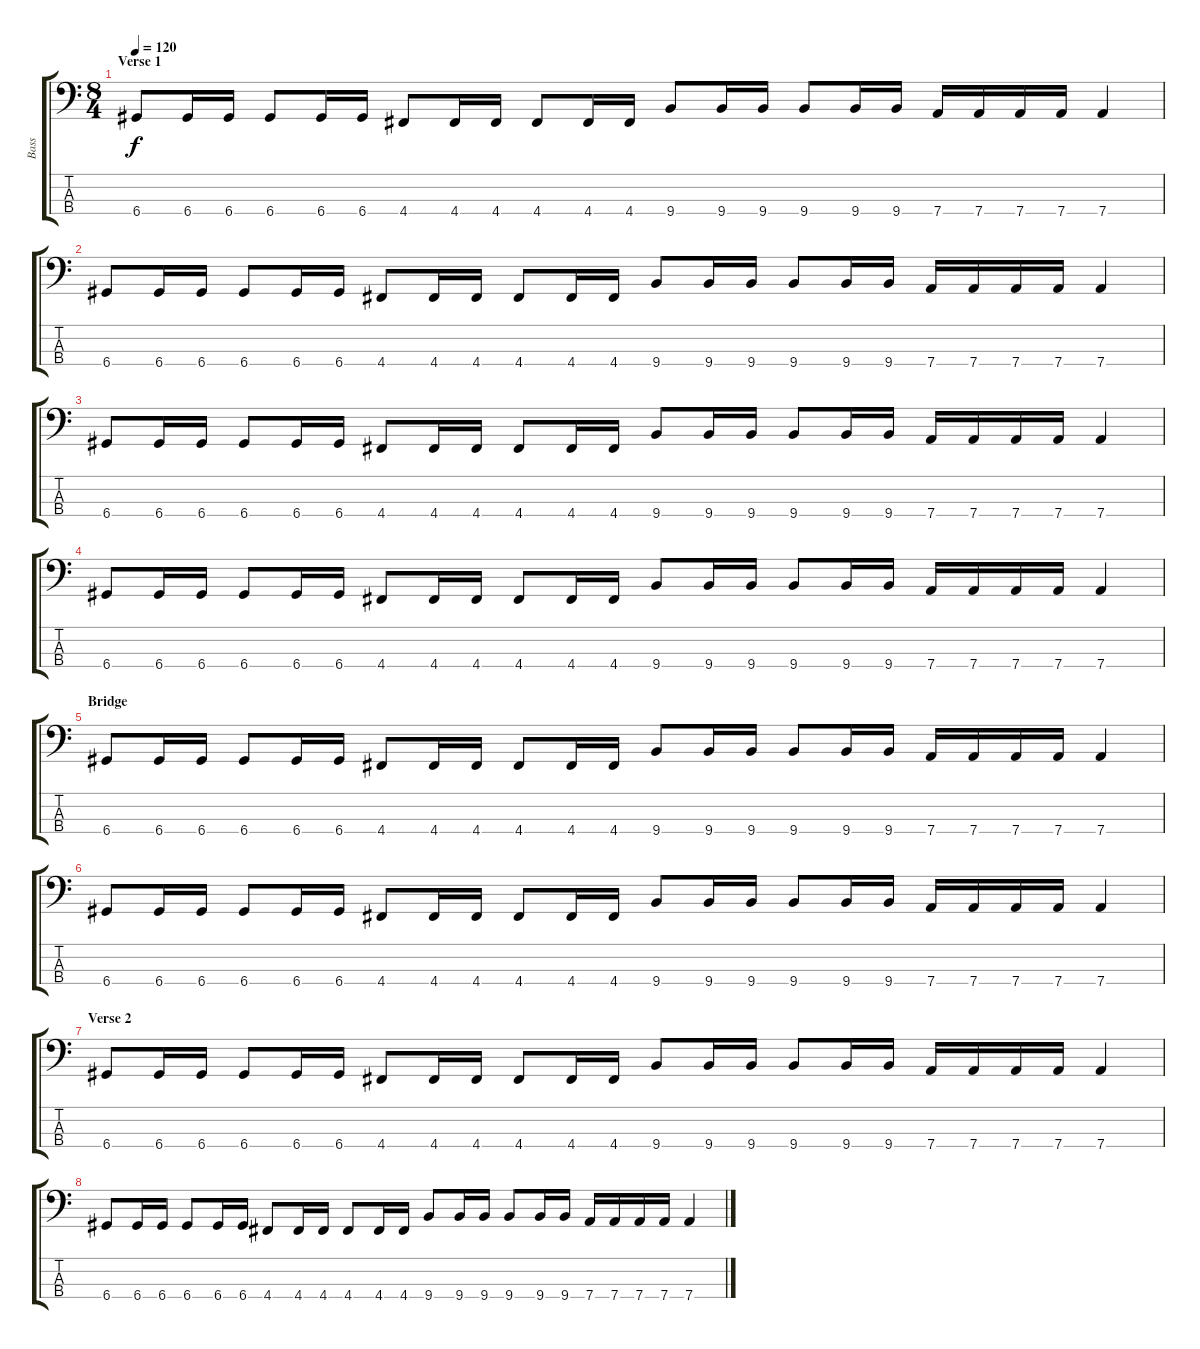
\track ("Bass" "Bass") {instrument electricbassfinger}
\staff {score tabs}
\tuning (G2 D2 A1 D1) {hide}
\ts (8 4)
\section ("" "Verse 1")
\tempo 120
\clef f4
\ks c
6.4.8{dy f} 6.4.16 6.4.16 6.4.8 6.4.16 6.4.16 4.4.8 4.4.16 4.4.16 4.4.8 4.4.16 4.4.16 9.4.8 9.4.16 9.4.16 9.4.8 9.4.16 9.4.16 7.4.16 7.4.16 7.4.16 7.4.16 7.4.4 |
6.4.8 6.4.16 6.4.16 6.4.8 6.4.16 6.4.16 4.4.8 4.4.16 4.4.16 4.4.8 4.4.16 4.4.16 9.4.8 9.4.16 9.4.16 9.4.8 9.4.16 9.4.16 7.4.16 7.4.16 7.4.16 7.4.16 7.4.4 |
6.4.8 6.4.16 6.4.16 6.4.8 6.4.16 6.4.16 4.4.8 4.4.16 4.4.16 4.4.8 4.4.16 4.4.16 9.4.8 9.4.16 9.4.16 9.4.8 9.4.16 9.4.16 7.4.16 7.4.16 7.4.16 7.4.16 7.4.4 |
6.4.8 6.4.16 6.4.16 6.4.8 6.4.16 6.4.16 4.4.8 4.4.16 4.4.16 4.4.8 4.4.16 4.4.16 9.4.8 9.4.16 9.4.16 9.4.8 9.4.16 9.4.16 7.4.16 7.4.16 7.4.16 7.4.16 7.4.4 |
\section ("" "Bridge")
6.4.8 6.4.16 6.4.16 6.4.8 6.4.16 6.4.16 4.4.8 4.4.16 4.4.16 4.4.8 4.4.16 4.4.16 9.4.8 9.4.16 9.4.16 9.4.8 9.4.16 9.4.16 7.4.16 7.4.16 7.4.16 7.4.16 7.4.4 |
6.4.8 6.4.16 6.4.16 6.4.8 6.4.16 6.4.16 4.4.8 4.4.16 4.4.16 4.4.8 4.4.16 4.4.16 9.4.8 9.4.16 9.4.16 9.4.8 9.4.16 9.4.16 7.4.16 7.4.16 7.4.16 7.4.16 7.4.4 |
\section ("" "Verse 2")
6.4.8 6.4.16 6.4.16 6.4.8 6.4.16 6.4.16 4.4.8 4.4.16 4.4.16 4.4.8 4.4.16 4.4.16 9.4.8 9.4.16 9.4.16 9.4.8 9.4.16 9.4.16 7.4.16 7.4.16 7.4.16 7.4.16 7.4.4 |
6.4.8 6.4.16 6.4.16 6.4.8 6.4.16 6.4.16 4.4.8 4.4.16 4.4.16 4.4.8 4.4.16 4.4.16 9.4.8 9.4.16 9.4.16 9.4.8 9.4.16 9.4.16 7.4.16 7.4.16 7.4.16 7.4.16 7.4.4
